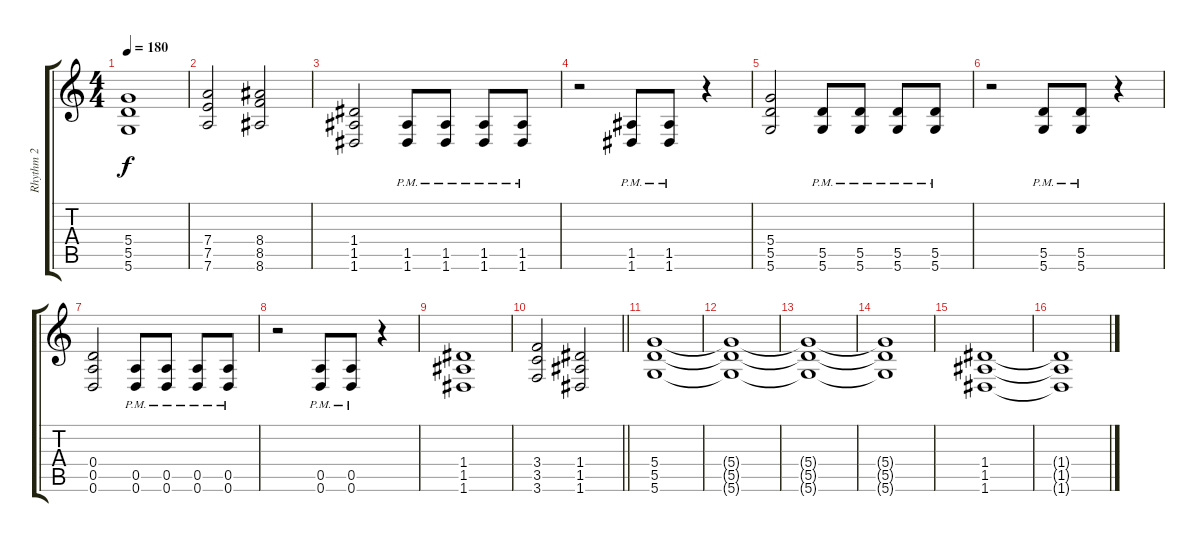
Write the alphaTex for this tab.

\track ("Rhythm 2" "Rhythm 2") {instrument distortionguitar}
\staff {score tabs}
\tuning (E4 B3 G3 D3 A2 D2) {hide}
\ts (4 4)
\tempo 180
\clef g2
\ks c
(5.4 5.5 5.6).1{dy f} |
(7.4 7.5 7.6).2 (8.4 8.5 8.6).2 |
(1.4 1.5 1.6).2 (1.5{pm} 1.6{pm}).8 (1.5{pm} 1.6{pm}).8 (1.5{pm} 1.6{pm}).8 (1.5{pm} 1.6{pm}).8 |
r.2 (1.5{pm} 1.6{pm}).8 (1.5{pm} 1.6{pm}).8 r.4 |
(5.4 5.5 5.6).2 (5.5{pm} 5.6{pm}).8 (5.5{pm} 5.6{pm}).8 (5.5{pm} 5.6{pm}).8 (5.5{pm} 5.6{pm}).8 |
r.2 (5.5{pm} 5.6{pm}).8 (5.5{pm} 5.6{pm}).8 r.4 |
(0.4 0.5 0.6).2 (0.5{pm} 0.6{pm}).8 (0.5{pm} 0.6{pm}).8 (0.5{pm} 0.6{pm}).8 (0.5{pm} 0.6{pm}).8 |
r.2 (0.5{pm} 0.6{pm}).8 (0.5{pm} 0.6{pm}).8 r.4 |
(1.4 1.5 1.6).1 |
\barLineRight lightlight
(3.4 3.5 3.6).2 (1.4 1.5 1.6).2 |
\section ("" "")
(5.4 5.5 5.6).1 |
(5.4{t} 5.5{t} 5.6{t}).1 |
(5.4{t} 5.5{t} 5.6{t}).1 |
(5.4{t} 5.5{t} 5.6{t}).1 |
(1.4 1.5 1.6).1 |
(1.4{t} 1.5{t} 1.6{t}).1
